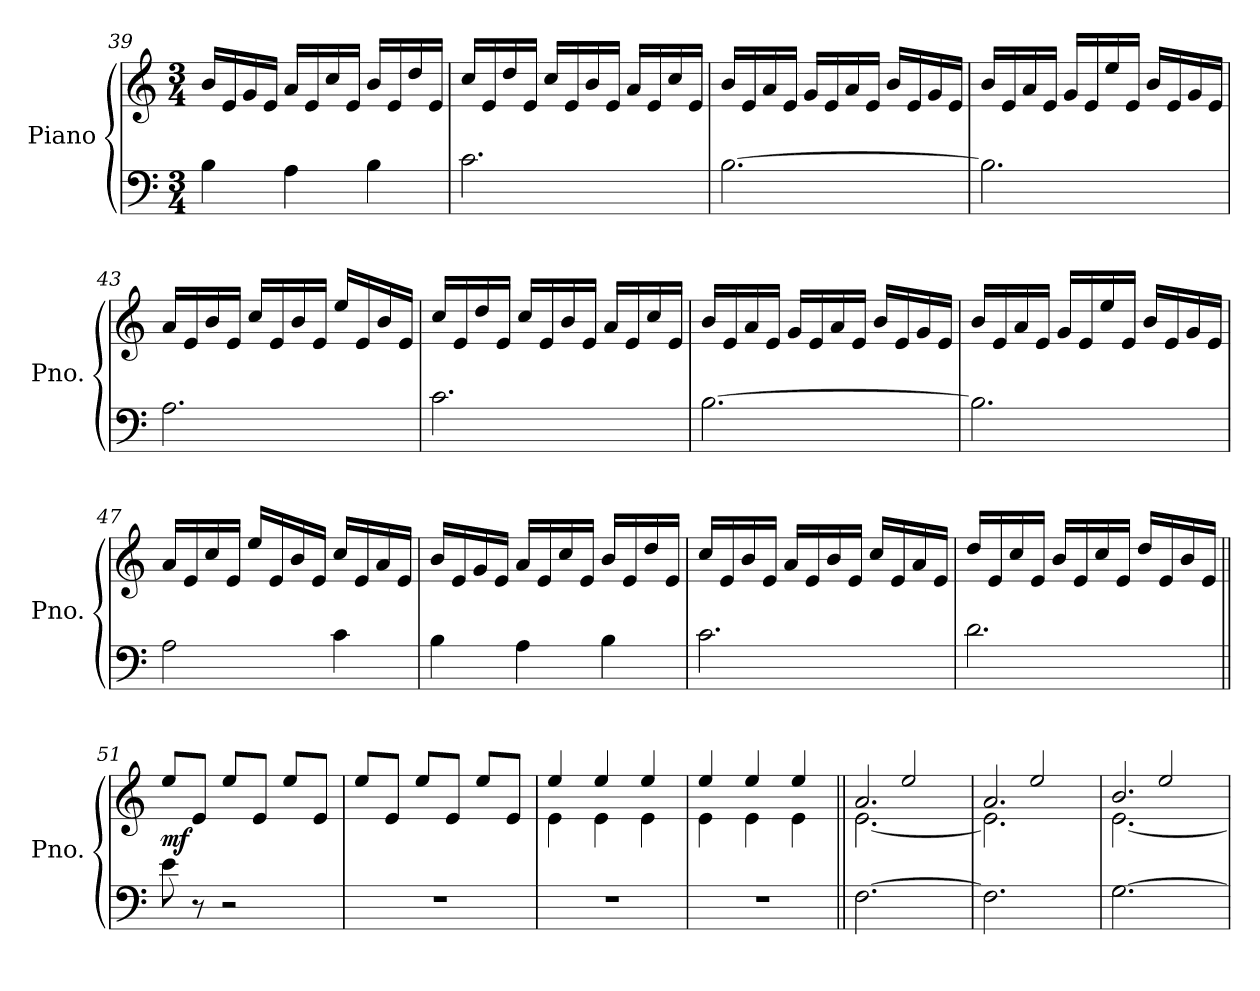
**kern	**kern	**dynam
*part1	*part1	*part1
*staff2	*staff1	*staff1/2
*I"Piano	*	*
*I'Pno.	*	*
*clefF4	*clefG2	*
*k[]	*k[]	*
*M3/4	*M3/4	*
=39	=39	=39
4B\	16b/LL	.
.	16e/	.
.	16g/	.
.	16e/JJ	.
4A\	16a/LL	.
.	16e/	.
.	16cc/	.
.	16e/JJ	.
4B\	16b/LL	.
.	16e/	.
.	16dd/	.
.	16e/JJ	.
=40	=40	=40
2.c\	16cc/LL	.
.	16e/	.
.	16dd/	.
.	16e/JJ	.
.	16cc/LL	.
.	16e/	.
.	16b/	.
.	16e/JJ	.
.	16a/LL	.
.	16e/	.
.	16cc/	.
.	16e/JJ	.
=41	=41	=41
[2.B\	16b/LL	.
.	16e/	.
.	16a/	.
.	16e/JJ	.
.	16g/LL	.
.	16e/	.
.	16a/	.
.	16e/JJ	.
.	16b/LL	.
.	16e/	.
.	16g/	.
.	16e/JJ	.
!!LO:LB:g=z
=42	=42	=42
2.B\]	16b/LL	.
.	16e/	.
.	16a/	.
.	16e/JJ	.
.	16g/LL	.
.	16e/	.
.	16ee/	.
.	16e/JJ	.
.	16b/LL	.
.	16e/	.
.	16g/	.
.	16e/JJ	.
=43	=43	=43
2.A\	16a/LL	.
.	16e/	.
.	16b/	.
.	16e/JJ	.
.	16cc/LL	.
.	16e/	.
.	16b/	.
.	16e/JJ	.
.	16ee/LL	.
.	16e/	.
.	16b/	.
.	16e/JJ	.
=44	=44	=44
2.c\	16cc/LL	.
.	16e/	.
.	16dd/	.
.	16e/JJ	.
.	16cc/LL	.
.	16e/	.
.	16b/	.
.	16e/JJ	.
.	16a/LL	.
.	16e/	.
.	16cc/	.
.	16e/JJ	.
=45	=45	=45
[2.B\	16b/LL	.
.	16e/	.
.	16a/	.
.	16e/JJ	.
.	16g/LL	.
.	16e/	.
.	16a/	.
.	16e/JJ	.
.	16b/LL	.
.	16e/	.
.	16g/	.
.	16e/JJ	.
!!LO:LB:g=z
=46	=46	=46
2.B\]	16b/LL	.
.	16e/	.
.	16a/	.
.	16e/JJ	.
.	16g/LL	.
.	16e/	.
.	16ee/	.
.	16e/JJ	.
.	16b/LL	.
.	16e/	.
.	16g/	.
.	16e/JJ	.
=47	=47	=47
2A\	16a/LL	.
.	16e/	.
.	16cc/	.
.	16e/JJ	.
.	16ee/LL	.
.	16e/	.
.	16b/	.
.	16e/JJ	.
4c\	16cc/LL	.
.	16e/	.
.	16a/	.
.	16e/JJ	.
=48	=48	=48
4B\	16b/LL	.
.	16e/	.
.	16g/	.
.	16e/JJ	.
4A\	16a/LL	.
.	16e/	.
.	16cc/	.
.	16e/JJ	.
4B\	16b/LL	.
.	16e/	.
.	16dd/	.
.	16e/JJ	.
=49	=49	=49
2.c\	16cc/LL	.
.	16e/	.
.	16b/	.
.	16e/JJ	.
.	16a/LL	.
.	16e/	.
.	16b/	.
.	16e/JJ	.
.	16cc/LL	.
.	16e/	.
.	16a/	.
.	16e/JJ	.
!!LO:LB:g=z
=50	=50	=50
2.d\	16dd/LL	.
.	16e/	.
.	16cc/	.
.	16e/JJ	.
.	16b/LL	.
.	16e/	.
.	16cc/	.
.	16e/JJ	.
.	16dd/LL	.
.	16e/	.
.	16b/	.
.	16e/JJ	.
=51||	=51||	=51||
!	!	!LO:DY:b
8e\	8ee/L	mf
8r	8e/J	.
2r	8ee/L	.
.	8e/J	.
.	8ee/L	.
.	8e/J	.
=52	=52	=52
2.r	8ee/L	.
.	8e/J	.
.	8ee/L	.
.	8e/J	.
.	8ee/L	.
.	8e/J	.
=53	=53	=53
*	*^	*
2.r	4ee/	4e\	.
.	4ee/	4e\	.
.	4ee/	4e\	.
=54	=54	=54	=54
2.r	4ee/	4e\	.
.	4ee/	4e\	.
.	4ee/	4e\	.
=55||	=55||	=55||	=55||
*	*	*^	*
[2.F\	4ryy	[2.e\	2.a/	.
.	2ee/	.	.	.
=56	=56	=56	=56	=56
2.F\]	4ryy	2.e\]	2.a/	.
.	2ee/	.	.	.
=57	=57	=57	=57	=57
[2.G\	4ryy	[2.e\	2.b/	.
.	2ee/	.	.	.
*	*v	*v	*v	*
=	=	=
*-	*-	*-
